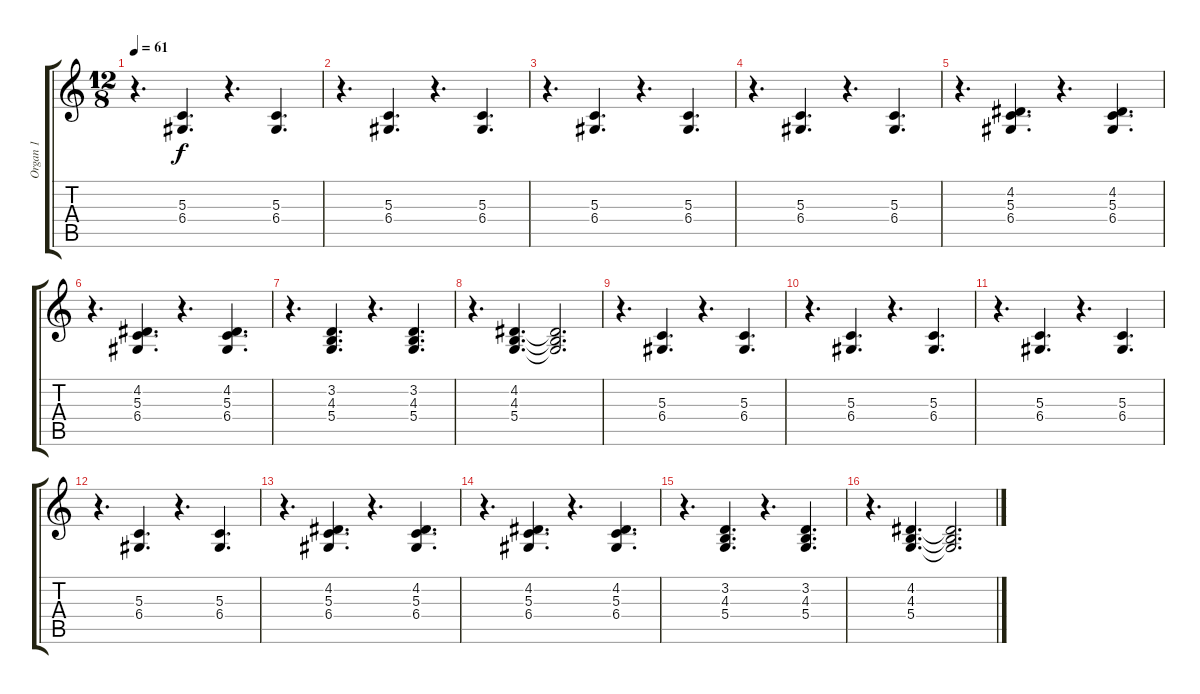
\track ("Organ 1" "Organ 1") {instrument drawbarorgan}
\staff {score tabs}
\tuning (E4 B3 G3 D3 A2 E2) {hide}
\ts (12 8)
\tempo 61
\clef g2
\ks c
r.4{d dy f instrument drawbarorgan} (5.3 6.4).4{d} r.4{d} (5.3 6.4).4{d} |
r.4{d} (5.3 6.4).4{d} r.4{d} (5.3 6.4).4{d} |
r.4{d} (5.3 6.4).4{d} r.4{d} (5.3 6.4).4{d} |
r.4{d} (5.3 6.4).4{d} r.4{d} (5.3 6.4).4{d} |
r.4{d} (4.2 5.3 6.4).4{d} r.4{d} (4.2 5.3 6.4).4{d} |
r.4{d} (4.2 5.3 6.4).4{d} r.4{d} (4.2 5.3 6.4).4{d} |
r.4{d} (3.2 4.3 5.4).4{d} r.4{d} (3.2 4.3 5.4).4{d} |
r.4{d} (4.2 4.3 5.4).4{d} (4.2{t} 4.3{t} 5.4{t}).2{d} |
r.4{d} (5.3 6.4).4{d} r.4{d} (5.3 6.4).4{d} |
r.4{d} (5.3 6.4).4{d} r.4{d} (5.3 6.4).4{d} |
r.4{d} (5.3 6.4).4{d} r.4{d} (5.3 6.4).4{d} |
r.4{d} (5.3 6.4).4{d} r.4{d} (5.3 6.4).4{d} |
r.4{d} (4.2 5.3 6.4).4{d} r.4{d} (4.2 5.3 6.4).4{d} |
r.4{d} (4.2 5.3 6.4).4{d} r.4{d} (4.2 5.3 6.4).4{d} |
r.4{d} (3.2 4.3 5.4).4{d} r.4{d} (3.2 4.3 5.4).4{d} |
r.4{d} (4.2 4.3 5.4).4{d} (4.2{t} 4.3{t} 5.4{t}).2{d}
